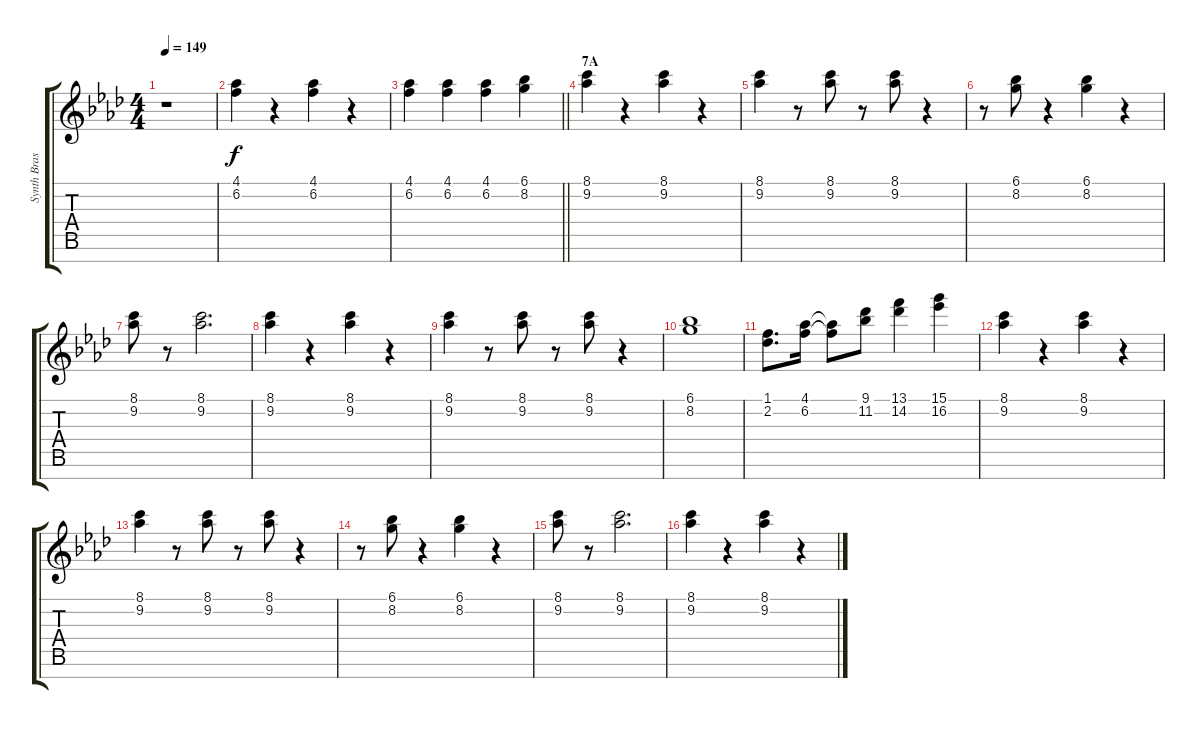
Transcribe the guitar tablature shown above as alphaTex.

\track ("Synth Brass I" "Synth Bras") {instrument brasssection}
\staff {score tabs}
\tuning (E5 B4 G4 D4 A3 E3 B2) {hide}
\ts (4 4)
\tempo 149
\clef g2
\ks ab
r.1{dy f} |
(4.1 6.2).4 r.4 (4.1 6.2).4 r.4 |
\barLineRight lightlight
(4.1 6.2).4 (4.1 6.2).4 (4.1 6.2).4 (6.1 8.2).4 |
\section ("" "7A")
(8.1 9.2).4 r.4 (8.1 9.2).4 r.4 |
(8.1 9.2).4 r.8 (8.1 9.2).8 r.8 (8.1 9.2).8 r.4 |
r.8 (6.1 8.2).8 r.4 (6.1 8.2).4 r.4 |
(8.1 9.2).8 r.8 (8.1 9.2).2{d} |
(8.1 9.2).4 r.4 (8.1 9.2).4 r.4 |
(8.1 9.2).4 r.8 (8.1 9.2).8 r.8 (8.1 9.2).8 r.4 |
(6.1 8.2).1 |
(1.1 2.2).8{d} (4.1 6.2).16 (4.1{t} 6.2{t}).8 (9.1 11.2).8 (13.1 14.2).4 (15.1 16.2).4 |
(8.1 9.2).4 r.4 (8.1 9.2).4 r.4 |
(8.1 9.2).4 r.8 (8.1 9.2).8 r.8 (8.1 9.2).8 r.4 |
r.8 (6.1 8.2).8 r.4 (6.1 8.2).4 r.4 |
(8.1 9.2).8 r.8 (8.1 9.2).2{d} |
(8.1 9.2).4 r.4 (8.1 9.2).4 r.4
